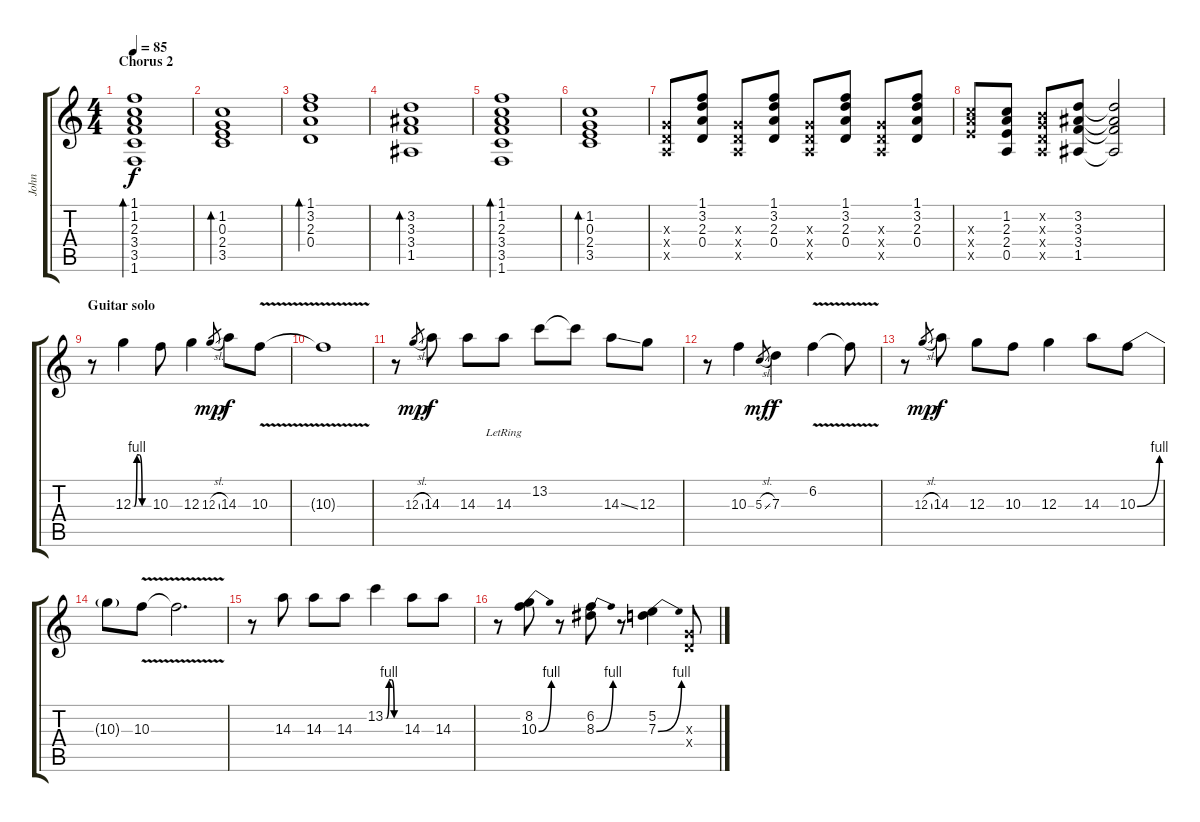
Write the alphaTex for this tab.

\track ("John" "John") {instrument electricguitarclean}
\staff {score tabs}
\tuning (E4 B3 G3 D3 A2 E2) {hide}
\ts (4 4)
\section ("" "Chorus 2")
\tempo 85
\clef g2
\ks c
(1.1 1.2 2.3 3.4 3.5 1.6).1{bd 120 dy f} |
(1.2 0.3 2.4 3.5).1{bd 60} |
(1.1 3.2 2.3 0.4).1{bd 120} |
(3.2 3.3 3.4 1.5).1{bd 120} |
(1.1 1.2 2.3 3.4 3.5 1.6).1{bd 120} |
(1.2 0.3 2.4 3.5).1{bd 60} |
(0.3{x} 0.4{x} 0.5{x}).8 (1.1 3.2 2.3 0.4).8 (0.3{x} 0.4{x} 0.5{x}).8 (1.1 3.2 2.3 0.4).8 (0.3{x} 0.4{x} 0.5{x}).8 (1.1 3.2 2.3 0.4).8 (0.3{x} 0.4{x} 0.5{x}).8 (1.1 3.2 2.3 0.4).8 |
(5.3{x} 7.4{x} 7.5{x}).8 (1.2 2.3 2.4 0.5).8 (0.2{x} 0.3{x} 0.4{x} 0.5{x}).8 (3.2 3.3 3.4 1.5).8 (3.2{t} 3.3{t} 3.4{t} 1.5{t}).2 |
\section ("" "Guitar solo")
r.8 12.3{be (custom 0 0 5 0 15 4 25 4 35 0 60 0)}.4 10.3.8 12.3.4 12.3{sl}.8{gr dy mp} 14.3.8{dy f} 10.3{v}.8 |
10.3{t}.1 |
r.8 12.3{sl}.8{gr dy mp} 14.3.8{dy f} 14.3.8 14.3{lr}.8 13.2.8 13.2{t}.8 14.3{ss}.8 12.3.8 |
r.8 10.3.4 5.3{sl}.8{gr dy mf} 7.3.4{dy f} 6.2{v}.4 6.2{t}.8 |
r.8 12.3{sl}.8{gr dy mp} 14.3.8{dy f} 12.3.8 10.3.8 12.3.4 14.3.8 10.3{be (bend 0 0 60 4)}.8 |
10.3{t}.8 10.3{v}.8 10.3{t}.2{d} |
r.8 14.3.8 14.3.8 14.3.8 13.2{be (custom 0 0 5 0 15 4 25 4 35 0 60 0)}.4 14.3.8 14.3.8 |
r.8 (8.2 10.3{be (bend 0 0 60 4)}).8 r.8 (6.2 8.3{be (bend 0 0 60 4)}).8 r.8 (5.2 7.3{be (bend 0 0 60 4)}).4 (0.3{x} 0.4{x}).8
